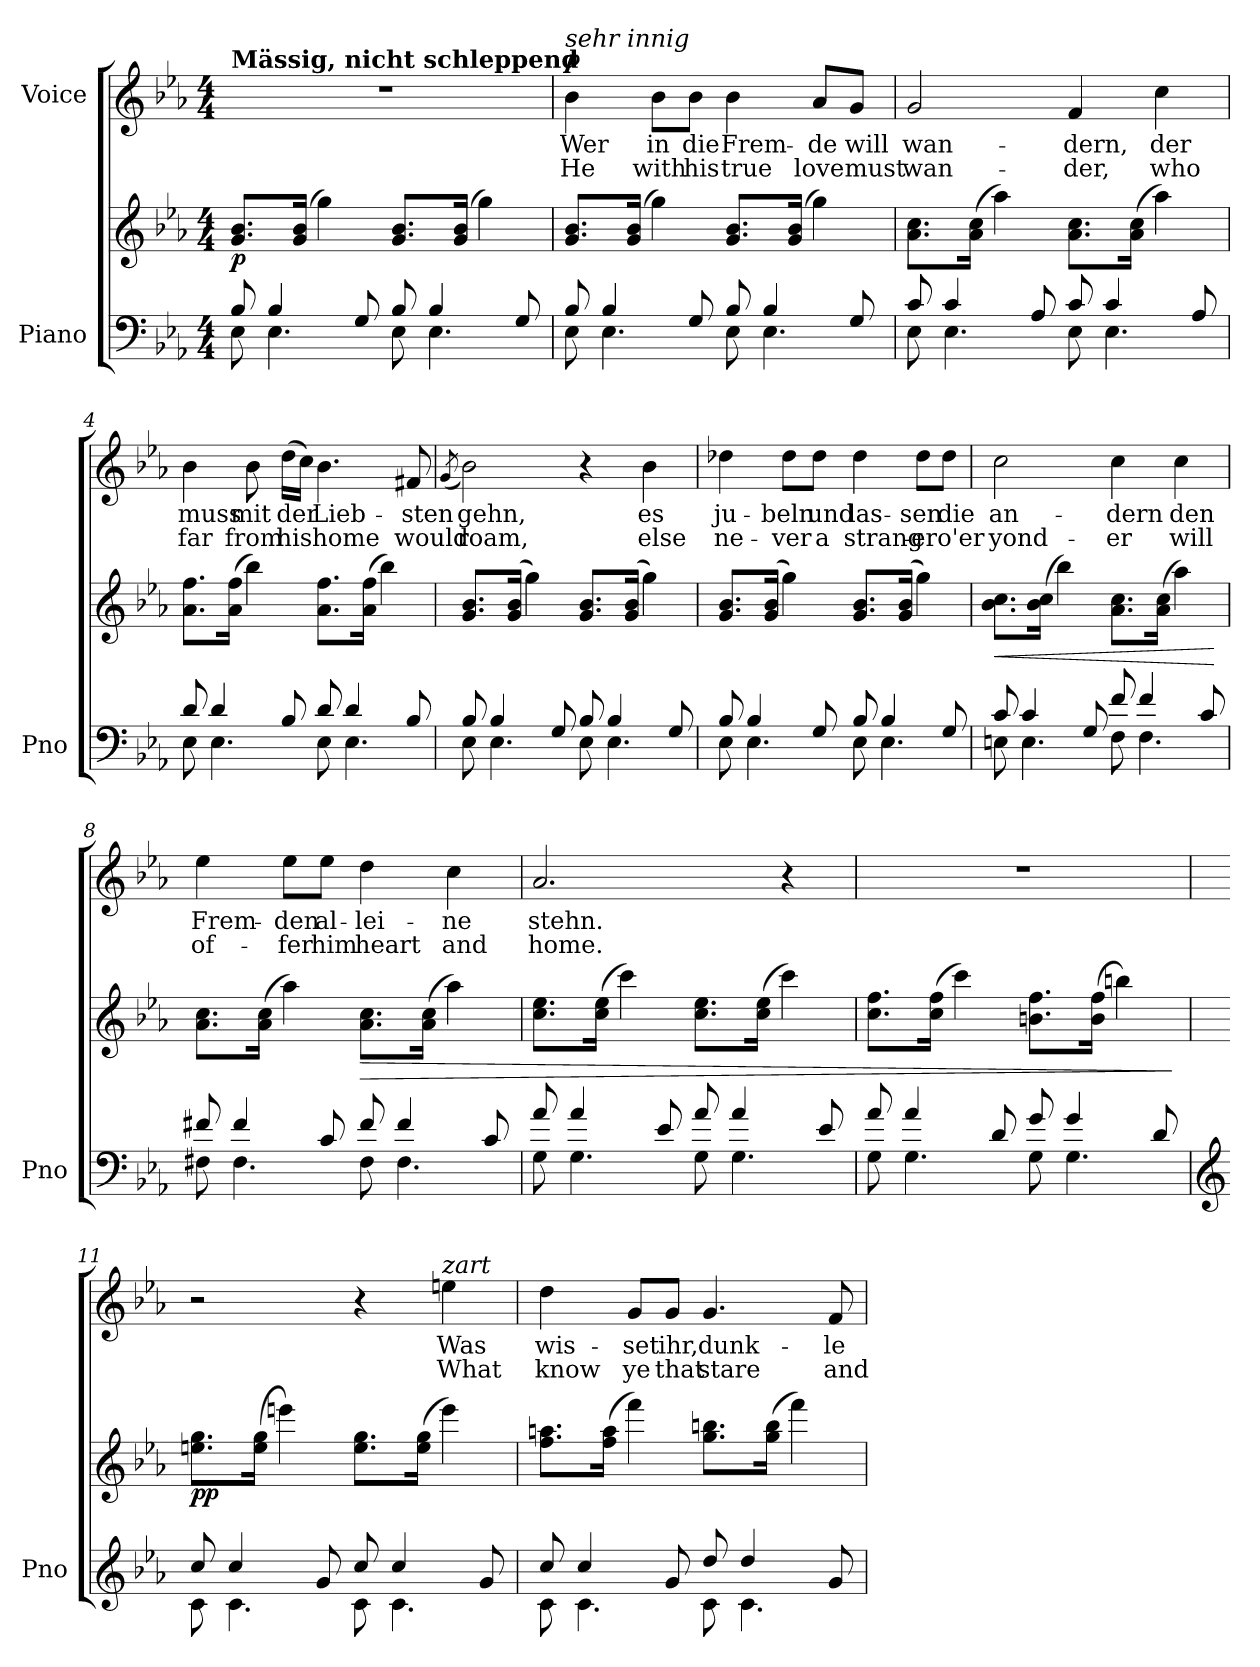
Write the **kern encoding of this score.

**kern	**kern	**dynam	**kern	**text	**text	**dynam
*part2	*part2	*part2	*part1	*part1	*part1	*part1
*staff3	*staff2	*staff2/3	*staff1	*staff1	*staff1	*staff1
*I"Piano	*	*	*I"Voice	*	*	*
*I'Pno	*	*	*	*	*	*
*clefF4	*clefG2	*	*clefG2	*	*	*
*k[b-e-a-]	*k[b-e-a-]	*	*k[b-e-a-]	*	*	*
*M4/4	*M4/4	*	*M4/4	*	*	*
=1	=1	=1	=1	=1	=1	=1
*^	*	*	*	*	*	*
!	!	!	!	!LO:TX:a:B:t=Mässig, nicht schleppend	!	!	!
!	!	!	!LO:DY:b	!	!	!	!
8B-/	8E-\	8.g/ 8.b-/L	p	1r	.	.	.
4B-/	4.E-\	.	.	.	.	.	.
.	.	(>16g/ 16b-/Jk	.	.	.	.	.
.	.	4gg\)	.	.	.	.	.
8G/	.	.	.	.	.	.	.
8B-/	8E-\	8.g/ 8.b-/L	.	.	.	.	.
4B-/	4.E-\	.	.	.	.	.	.
.	.	(>16g/ 16b-/Jk	.	.	.	.	.
.	.	4gg\)	.	.	.	.	.
8G/	.	.	.	.	.	.	.
=2	=2	=2	=2	=2	=2	=2	=2
!	!	!	!	!LO:TX:a:i:t=sehr innig	!	!	!
!	!	!	!	!	!LO:LY:b	!LO:LY:b	!LO:DY:a
8B-/	8E-\	8.g/ 8.b-/L	.	4b-\	Wer	He	p
4B-/	4.E-\	.	.	.	.	.	.
.	.	(>16g/ 16b-/Jk	.	.	.	.	.
!	!	!	!	!	!LO:LY:b	!LO:LY:b	!
.	.	4gg\)	.	8b-\L	in	with	.
!	!	!	!	!	!LO:LY:b	!LO:LY:b	!
8G/	.	.	.	8b-\J	die	his	.
!	!	!	!	!	!LO:LY:b	!LO:LY:b	!
8B-/	8E-\	8.g/ 8.b-/L	.	4b-\	Frem-	true	.
4B-/	4.E-\	.	.	.	.	.	.
.	.	(>16g/ 16b-/Jk	.	.	.	.	.
!	!	!	!	!	!LO:LY:b	!LO:LY:b	!
.	.	4gg\)	.	8a-/L	-de	love	.
!	!	!	!	!	!LO:LY:b	!LO:LY:b	!
8G/	.	.	.	8g/J	will	must	.
=3	=3	=3	=3	=3	=3	=3	=3
!	!	!	!	!	!LO:LY:b	!LO:LY:b	!
8c/	8E-\	8.a-\ 8.cc\L	.	2g/	wan-	wan-	.
4c/	4.E-\	.	.	.	.	.	.
.	.	(>16a-\ 16cc\Jk	.	.	.	.	.
.	.	4aa-\)	.	.	.	.	.
8A-/	.	.	.	.	.	.	.
!	!	!	!	!	!LO:LY:b	!LO:LY:b	!
8c/	8E-\	8.a-\ 8.cc\L	.	4f/	-dern,	-der,	.
4c/	4.E-\	.	.	.	.	.	.
.	.	(>16a-\ 16cc\Jk	.	.	.	.	.
!	!	!	!	!	!LO:LY:b	!LO:LY:b	!
.	.	4aa-\)	.	4cc\	der	who	.
8A-/	.	.	.	.	.	.	.
!!LO:LB:g=z
=4	=4	=4	=4	=4	=4	=4	=4
!	!	!	!	!	!LO:LY:b	!LO:LY:b	!
8d/	8E-\	8.a-\ 8.ff\L	.	4b-\	muss	far	.
4d/	4.E-\	.	.	.	.	.	.
.	.	(>16a-\ 16ff\Jk	.	.	.	.	.
!	!	!	!	!	!LO:LY:b	!LO:LY:b	!
.	.	4bb-\)	.	8b-\	mit	from	.
!	!	!	!	!	!LO:LY:b	!LO:LY:b	!
8B-/	.	.	.	(>16dd\LL	der	his	.
.	.	.	.	16cc\JJ)	.	.	.
!	!	!	!	!	!LO:LY:b	!LO:LY:b	!
8d/	8E-\	8.a-\ 8.ff\L	.	4.b-\	Lieb-	home	.
4d/	4.E-\	.	.	.	.	.	.
.	.	(>16a-\ 16ff\Jk	.	.	.	.	.
.	.	4bb-\)	.	.	.	.	.
!	!	!	!	!	!LO:LY:b	!LO:LY:b	!
8B-/	.	.	.	8f#X/	-sten	would	.
=5	=5	=5	=5	=5	=5	=5	=5
.	.	.	.	(<8qg/	.	.	.
!	!	!	!	!	!LO:LY:b	!LO:LY:b	!
8B-/	8E-\	8.g/ 8.b-/L	.	2b-\)	gehn,	roam,	.
4B-/	4.E-\	.	.	.	.	.	.
.	.	(>16g/ 16b-/Jk	.	.	.	.	.
.	.	4gg\)	.	.	.	.	.
8G/	.	.	.	.	.	.	.
8B-/	8E-\	8.g/ 8.b-/L	.	4r	.	.	.
4B-/	4.E-\	.	.	.	.	.	.
.	.	(>16g/ 16b-/Jk	.	.	.	.	.
!	!	!	!	!	!LO:LY:b	!LO:LY:b	!
.	.	4gg\)	.	4b-\	es	else	.
8G/	.	.	.	.	.	.	.
=6	=6	=6	=6	=6	=6	=6	=6
!	!	!	!	!	!LO:LY:b	!LO:LY:b	!
8B-/	8E-\	8.g/ 8.b-/L	.	4dd-X\	ju-	ne-	.
4B-/	4.E-\	.	.	.	.	.	.
.	.	(>16g/ 16b-/Jk	.	.	.	.	.
!	!	!	!	!	!LO:LY:b	!LO:LY:b	!
.	.	4gg\)	.	8dd-\L	-beln	-ver	.
!	!	!	!	!	!LO:LY:b	!LO:LY:b	!
8G/	.	.	.	8dd-\J	und	a	.
!	!	!	!	!	!LO:LY:b	!LO:LY:b	!
8B-/	8E-\	8.g/ 8.b-/L	.	4dd-\	las-	strang-	.
4B-/	4.E-\	.	.	.	.	.	.
.	.	(>16g/ 16b-/Jk	.	.	.	.	.
!	!	!	!	!	!LO:LY:b	!LO:LY:b	!
.	.	4gg\)	.	8dd-\L	-sen	-er	.
!	!	!	!	!	!LO:LY:b	!LO:LY:b	!
8G/	.	.	.	8dd-\J	die	o'er	.
!!LO:LB:g=z
=7	=7	=7	=7	=7	=7	=7	=7
!	!	!	!LO:HP:b	!	!LO:LY:b	!LO:LY:b	!
8c/	8En\	8.b-\ 8.cc\L	<	2cc\	an-	yond-	.
4c/	4.E\	.	.	.	.	.	.
.	.	(>16b-\ 16cc\Jk	.	.	.	.	.
.	.	4bb-\)	.	.	.	.	.
8G/	.	.	.	.	.	.	.
!	!	!	!	!	!LO:LY:b	!LO:LY:b	!
8f/	8F\	8.a-\ 8.cc\L	.	4cc\	-dern	-er	.
4f/	4.F\	.	.	.	.	.	.
.	.	(>16a-\ 16cc\Jk	.	.	.	.	.
!	!	!	!	!	!LO:LY:b	!LO:LY:b	!
.	.	4aa-\)	.	4cc\	den	will	.
8c/	.	.	.	.	.	.	.
*v	*v	*	*	*	*	*	*
.	.	[	.	.	.	.
=8	=8	=8	=8	=8	=8	=8
*^	*	*	*	*	*	*
!	!	!	!	!	!LO:LY:b	!LO:LY:b	!
8f#X/	8F#X\	8.a-\ 8.cc\L	.	4ee-\	Frem-	of-	.
4f#/	4.F#\	.	.	.	.	.	.
.	.	(>16a-\ 16cc\Jk	.	.	.	.	.
!	!	!	!	!	!LO:LY:b	!LO:LY:b	!
.	.	4aa-\)	.	8ee-\L	-den	-fer	.
!	!	!	!	!	!LO:LY:b	!LO:LY:b	!
8c/	.	.	.	8ee-\J	al-	him	.
!	!	!	!LO:HP:b	!	!LO:LY:b	!LO:LY:b	!
8f#/	8F#\	8.a-\ 8.cc\L	>	4dd\	-lei-	heart	.
4f#/	4.F#\	.	.	.	.	.	.
.	.	(>16a-\ 16cc\Jk	.	.	.	.	.
!	!	!	!	!	!LO:LY:b	!LO:LY:b	!
.	.	4aa-\)	.	4cc\	-ne	and	.
8c/	.	.	.	.	.	.	.
=9	=9	=9	=9	=9	=9	=9	=9
!	!	!	!	!	!LO:LY:b	!LO:LY:b	!
8a-/	8G\	8.cc\ 8.ee-\L	.	2.a-/	stehn.	home.	.
4a-/	4.G\	.	.	.	.	.	.
.	.	(>16cc\ 16ee-\Jk	.	.	.	.	.
.	.	4ccc\)	.	.	.	.	.
8e-/	.	.	.	.	.	.	.
8a-/	8G\	8.cc\ 8.ee-\L	.	.	.	.	.
4a-/	4.G\	.	.	.	.	.	.
.	.	(>16cc\ 16ee-\Jk	.	.	.	.	.
.	.	4ccc\)	.	4r	.	.	.
8e-/	.	.	.	.	.	.	.
!!LO:PB:g=z
=10	=10	=10	=10	=10	=10	=10	=10
8a-/	8G\	8.cc\ 8.ff\L	.	1r	.	.	.
4a-/	4.G\	.	.	.	.	.	.
.	.	(>16cc\ 16ff\Jk	.	.	.	.	.
.	.	4ccc\)	.	.	.	.	.
8d/	.	.	.	.	.	.	.
8g/	8G\	8.bn\ 8.ff\L	.	.	.	.	.
4g/	4.G\	.	.	.	.	.	.
.	.	(>16b\ 16ff\Jk	.	.	.	.	.
.	.	4bbn\)	.	.	.	.	.
8d/	.	.	.	.	.	.	.
*v	*v	*	*	*	*	*	*
.	.	]	.	.	.	.
=11	=11	=11	=11	=11	=11	=11
*clefG2	*	*	*	*	*	*
*^	*	*	*	*	*	*
!	!	!	!LO:DY:b	!	!	!	!
8cc/	8c\	8.een\ 8.gg\L	pp	2r	.	.	.
4cc/	4.c\	.	.	.	.	.	.
.	.	(>16ee\ 16gg\Jk	.	.	.	.	.
.	.	4eeen\)	.	.	.	.	.
8g/	.	.	.	.	.	.	.
8cc/	8c\	8.ee\ 8.gg\L	.	4r	.	.	.
4cc/	4.c\	.	.	.	.	.	.
.	.	(>16ee\ 16gg\Jk	.	.	.	.	.
!	!	!	!	!LO:TX:a:i:t=zart	!	!	!
!	!	!	!	!	!LO:LY:b	!LO:LY:b	!
.	.	4eee\)	.	4een\	Was	What	.
8g/	.	.	.	.	.	.	.
=12	=12	=12	=12	=12	=12	=12	=12
!	!	!	!	!	!LO:LY:b	!LO:LY:b	!
8cc/	8c\	8.ff\ 8.aan\L	.	4dd\	wis-	know	.
4cc/	4.c\	.	.	.	.	.	.
.	.	(>16ff\ 16aa\Jk	.	.	.	.	.
!	!	!	!	!	!LO:LY:b	!LO:LY:b	!
.	.	4fff\)	.	8g/L	-set	ye	.
!	!	!	!	!	!LO:LY:b	!LO:LY:b	!
8g/	.	.	.	8g/J	ihr,	that	.
!	!	!	!	!	!LO:LY:b	!LO:LY:b	!
8dd/	8c\	8.gg\ 8.bbn\L	.	4.g/	dunk-	stare	.
4dd/	4.c\	.	.	.	.	.	.
.	.	(>16gg\ 16bb\Jk	.	.	.	.	.
.	.	4fff\)	.	.	.	.	.
!	!	!	!	!	!LO:LY:b	!LO:LY:b	!
8g/	.	.	.	8f/	-le	and	.
*v	*v	*	*	*	*	*	*
=	=	=	=	=	=	=
*-	*-	*-	*-	*-	*-	*-
